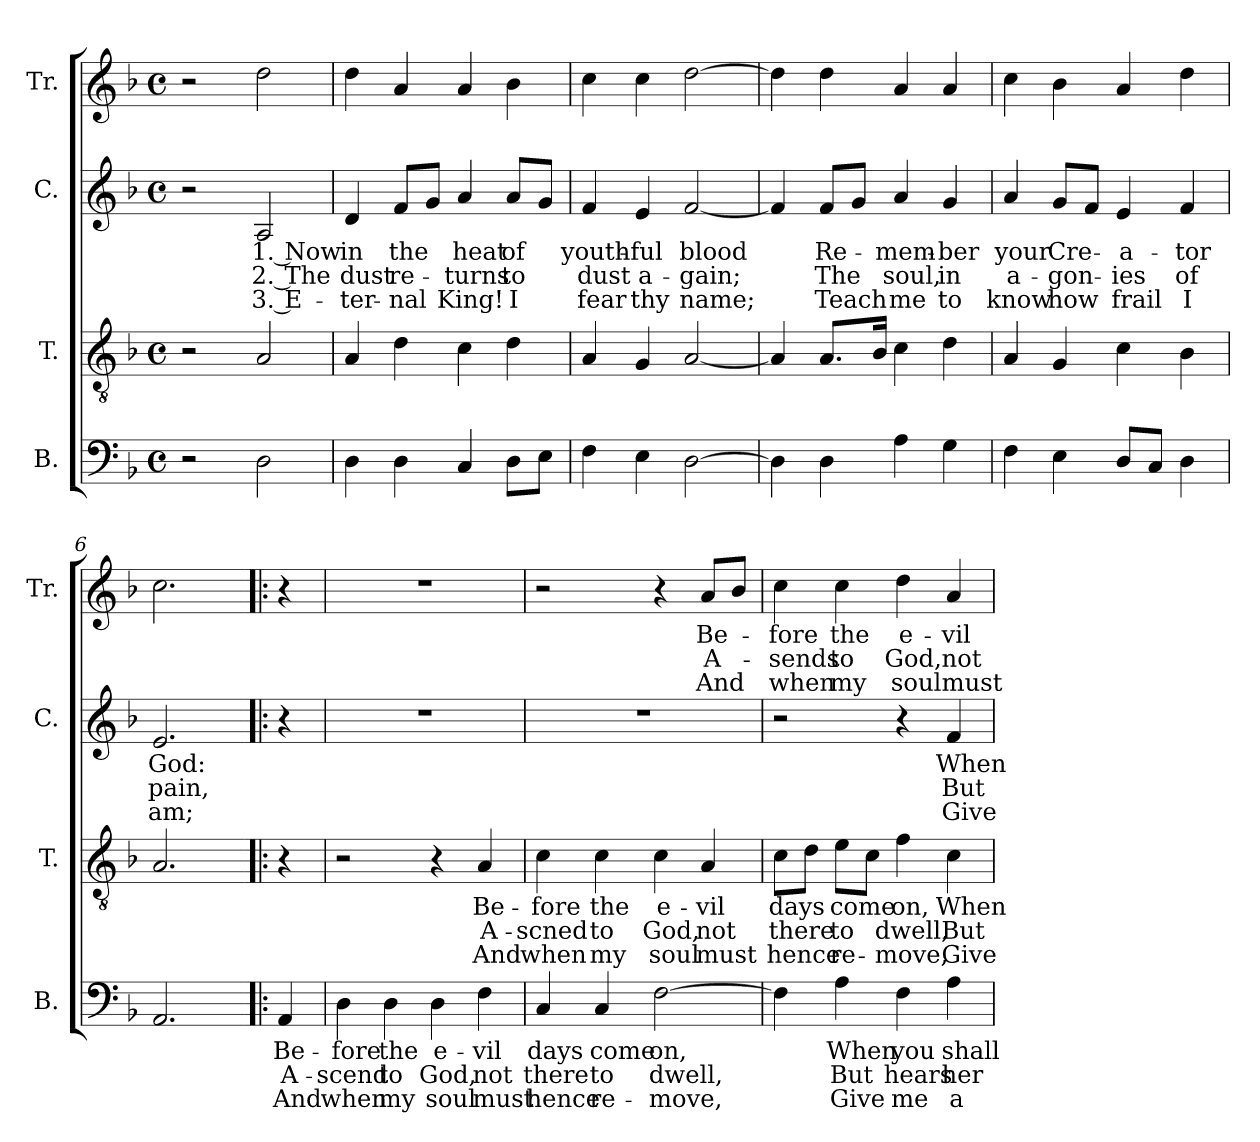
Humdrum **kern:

**kern	**text	**text	**text	**kern	**text	**text	**text	**kern	**text	**text	**text	**kern	**text	**text	**text
*part4	*part4	*part4	*part4	*part3	*part3	*part3	*part3	*part2	*part2	*part2	*part2	*part1	*part1	*part1	*part1
*staff4	*staff4	*staff4	*staff4	*staff3	*staff3	*staff3	*staff3	*staff2	*staff2	*staff2	*staff2	*staff1	*staff1	*staff1	*staff1
*I"B.	*	*	*	*I"T.	*	*	*	*I"C.	*	*	*	*I"Tr.	*	*	*
*I'B.	*	*	*	*I'T.	*	*	*	*I'C.	*	*	*	*I'Tr.	*	*	*
*clefF4	*	*	*	*clefGv2	*	*	*	*clefG2	*	*	*	*clefG2	*	*	*
*k[b-]	*	*	*	*k[b-]	*	*	*	*k[b-]	*	*	*	*k[b-]	*	*	*
*M4/4	*	*	*	*M4/4	*	*	*	*M4/4	*	*	*	*M4/4	*	*	*
*met(c)	*	*	*	*met(c)	*	*	*	*met(c)	*	*	*	*met(c)	*	*	*
*MM120	*	*	*	*MM120	*	*	*	*MM120	*	*	*	*MM120	*	*	*
=1	=1	=1	=1	=1	=1	=1	=1	=1	=1	=1	=1	=1	=1	=1	=1
2r	.	.	.	2r	.	.	.	2r	.	.	.	2r	.	.	.
!	!	!	!	!	!	!	!	!	!LO:LY:b	!LO:LY:b	!LO:LY:b	!	!	!	!
2D\	.	.	.	2A/	.	.	.	2A/	1. Now	2. The	3. E-	2dd\	.	.	.
=2	=2	=2	=2	=2	=2	=2	=2	=2	=2	=2	=2	=2	=2	=2	=2
!	!	!	!	!	!	!	!	!	!LO:LY:b	!LO:LY:b	!LO:LY:b	!	!	!	!
4D\	.	.	.	4A/	.	.	.	4d/	in	dust	-ter-	4dd\	.	.	.
!	!	!	!	!	!	!	!	!	!LO:LY:b	!LO:LY:b	!LO:LY:b	!	!	!	!
4D\	.	.	.	4d\	.	.	.	8f/L	the	re-	-nal	4a/	.	.	.
.	.	.	.	.	.	.	.	8g/J	.	.	.	.	.	.	.
!	!	!	!	!	!	!	!	!	!LO:LY:b	!LO:LY:b	!LO:LY:b	!	!	!	!
4C/	.	.	.	4c\	.	.	.	4a/	heat	-turns	King!	4a/	.	.	.
!	!	!	!	!	!	!	!	!	!LO:LY:b	!LO:LY:b	!LO:LY:b	!	!	!	!
8D\L	.	.	.	4d\	.	.	.	8a/L	of	to	I	4b-\	.	.	.
8E\J	.	.	.	.	.	.	.	8g/J	.	.	.	.	.	.	.
=3	=3	=3	=3	=3	=3	=3	=3	=3	=3	=3	=3	=3	=3	=3	=3
!	!	!	!	!	!	!	!	!	!LO:LY:b	!LO:LY:b	!LO:LY:b	!	!	!	!
4F\	.	.	.	4A/	.	.	.	4f/	youth-	dust	fear	4cc\	.	.	.
!	!	!	!	!	!	!	!	!	!LO:LY:b	!LO:LY:b	!LO:LY:b	!	!	!	!
4E\	.	.	.	4G/	.	.	.	4e/	-ful	a-	thy	4cc\	.	.	.
!	!	!	!	!	!	!	!	!	!LO:LY:b	!LO:LY:b	!LO:LY:b	!	!	!	!
[2D\	.	.	.	[2A/	.	.	.	[2f/	blood	-gain;	name;	[2dd\	.	.	.
=4	=4	=4	=4	=4	=4	=4	=4	=4	=4	=4	=4	=4	=4	=4	=4
4D\]	.	.	.	4A/]	.	.	.	4f/]	.	.	.	4dd\]	.	.	.
!	!	!	!	!	!	!	!	!	!LO:LY:b	!LO:LY:b	!LO:LY:b	!	!	!	!
4D\	.	.	.	8.A/L	.	.	.	8f/L	Re-	The	Teach	4dd\	.	.	.
.	.	.	.	.	.	.	.	8g/J	.	.	.	.	.	.	.
.	.	.	.	16B-/Jk	.	.	.	.	.	.	.	.	.	.	.
!	!	!	!	!	!	!	!	!	!LO:LY:b	!LO:LY:b	!LO:LY:b	!	!	!	!
4A\	.	.	.	4c\	.	.	.	4a/	-mem-	soul,	me	4a/	.	.	.
!	!	!	!	!	!	!	!	!	!LO:LY:b	!LO:LY:b	!LO:LY:b	!	!	!	!
4G\	.	.	.	4d\	.	.	.	4g/	-ber	in	to	4a/	.	.	.
=5	=5	=5	=5	=5	=5	=5	=5	=5	=5	=5	=5	=5	=5	=5	=5
!	!	!	!	!	!	!	!	!	!LO:LY:b	!LO:LY:b	!LO:LY:b	!	!	!	!
4F\	.	.	.	4A/	.	.	.	4a/	your	a-	know	4cc\	.	.	.
!	!	!	!	!	!	!	!	!	!LO:LY:b	!LO:LY:b	!LO:LY:b	!	!	!	!
4E\	.	.	.	4G/	.	.	.	8g/L	Cre-	-gon-	how	4b-\	.	.	.
.	.	.	.	.	.	.	.	8f/J	.	.	.	.	.	.	.
!	!	!	!	!	!	!	!	!	!LO:LY:b	!LO:LY:b	!LO:LY:b	!	!	!	!
8D/L	.	.	.	4c\	.	.	.	4e/	-a-	-ies	frail	4a/	.	.	.
8C/J	.	.	.	.	.	.	.	.	.	.	.	.	.	.	.
!	!	!	!	!	!	!	!	!	!LO:LY:b	!LO:LY:b	!LO:LY:b	!	!	!	!
4D\	.	.	.	4B-\	.	.	.	4f/	-tor	of	I	4dd\	.	.	.
=6	=6	=6	=6	=6	=6	=6	=6	=6	=6	=6	=6	=6	=6	=6	=6
!	!	!	!	!	!	!	!	!	!LO:LY:b	!LO:LY:b	!LO:LY:b	!	!	!	!
2.AA/	.	.	.	2.A/	.	.	.	2.e/	God:	pain,	am;	2.cc\	.	.	.
=7!|:	=7!|:	=7!|:	=7!|:	=7!|:	=7!|:	=7!|:	=7!|:	=7!|:	=7!|:	=7!|:	=7!|:	=7!|:	=7!|:	=7!|:	=7!|:
!	!LO:LY:b	!LO:LY:b	!LO:LY:b	!	!	!	!	!	!	!	!	!	!	!	!
4AA/	Be-	A-	And	4r	.	.	.	4r	.	.	.	4r	.	.	.
!!LO:LB:g=z
=8	=8	=8	=8	=8	=8	=8	=8	=8	=8	=8	=8	=8	=8	=8	=8
!	!LO:LY:b	!LO:LY:b	!LO:LY:b	!	!	!	!	!	!	!	!	!	!	!	!
4D\	-fore	-scend	when	2r	.	.	.	1r	.	.	.	1r	.	.	.
!	!LO:LY:b	!LO:LY:b	!LO:LY:b	!	!	!	!	!	!	!	!	!	!	!	!
4D\	the	to	my	.	.	.	.	.	.	.	.	.	.	.	.
!	!LO:LY:b	!LO:LY:b	!LO:LY:b	!	!	!	!	!	!	!	!	!	!	!	!
4D\	e-	God,	soul	4r	.	.	.	.	.	.	.	.	.	.	.
!	!LO:LY:b	!LO:LY:b	!LO:LY:b	!	!LO:LY:b	!LO:LY:b	!LO:LY:b	!	!	!	!	!	!	!	!
4F\	-vil	not	must	4A/	Be-	A-	And	.	.	.	.	.	.	.	.
=9	=9	=9	=9	=9	=9	=9	=9	=9	=9	=9	=9	=9	=9	=9	=9
!	!LO:LY:b	!LO:LY:b	!LO:LY:b	!	!LO:LY:b	!LO:LY:b	!LO:LY:b	!	!	!	!	!	!	!	!
4C/	days	there	hence	4c\	-fore	-scned	when	1r	.	.	.	2r	.	.	.
!	!LO:LY:b	!LO:LY:b	!LO:LY:b	!	!LO:LY:b	!LO:LY:b	!LO:LY:b	!	!	!	!	!	!	!	!
4C/	come	to	re-	4c\	the	to	my	.	.	.	.	.	.	.	.
!	!LO:LY:b	!LO:LY:b	!LO:LY:b	!	!LO:LY:b	!LO:LY:b	!LO:LY:b	!	!	!	!	!	!	!	!
[2F\	on,	dwell,	-move,	4c\	e-	God,	soul	.	.	.	.	4r	.	.	.
!	!	!	!	!	!LO:LY:b	!LO:LY:b	!LO:LY:b	!	!	!	!	!	!LO:LY:b	!LO:LY:b	!LO:LY:b
.	.	.	.	4A/	-vil	not	must	.	.	.	.	8a/L	Be-	A-	And
.	.	.	.	.	.	.	.	.	.	.	.	8b-/J	.	.	.
=10	=10	=10	=10	=10	=10	=10	=10	=10	=10	=10	=10	=10	=10	=10	=10
!	!	!	!	!	!LO:LY:b	!LO:LY:b	!LO:LY:b	!	!	!	!	!	!LO:LY:b	!LO:LY:b	!LO:LY:b
4F\]	.	.	.	8c\L	days	there	hence	2r	.	.	.	4cc\	-fore	-sends	when
.	.	.	.	8d\J	.	.	.	.	.	.	.	.	.	.	.
!	!LO:LY:b	!LO:LY:b	!LO:LY:b	!	!LO:LY:b	!LO:LY:b	!LO:LY:b	!	!	!	!	!	!LO:LY:b	!LO:LY:b	!LO:LY:b
4A\	When	But	Give	8e\L	come	to	re-	.	.	.	.	4cc\	the	to	my
.	.	.	.	8c\J	.	.	.	.	.	.	.	.	.	.	.
!	!LO:LY:b	!LO:LY:b	!LO:LY:b	!	!LO:LY:b	!LO:LY:b	!LO:LY:b	!	!	!	!	!	!LO:LY:b	!LO:LY:b	!LO:LY:b
4F\	you	hears	me	4f\	on,	dwell,	-move,	4r	.	.	.	4dd\	e-	God,	soul
!	!LO:LY:b	!LO:LY:b	!LO:LY:b	!	!LO:LY:b	!LO:LY:b	!LO:LY:b	!	!LO:LY:b	!LO:LY:b	!LO:LY:b	!	!LO:LY:b	!LO:LY:b	!LO:LY:b
4A\	shall	her	a	4c\	When	But	Give	4f/	When	But	Give	4a/	-vil	not	must
=	=	=	=	=	=	=	=	=	=	=	=	=	=	=	=
*-	*-	*-	*-	*-	*-	*-	*-	*-	*-	*-	*-	*-	*-	*-	*-
